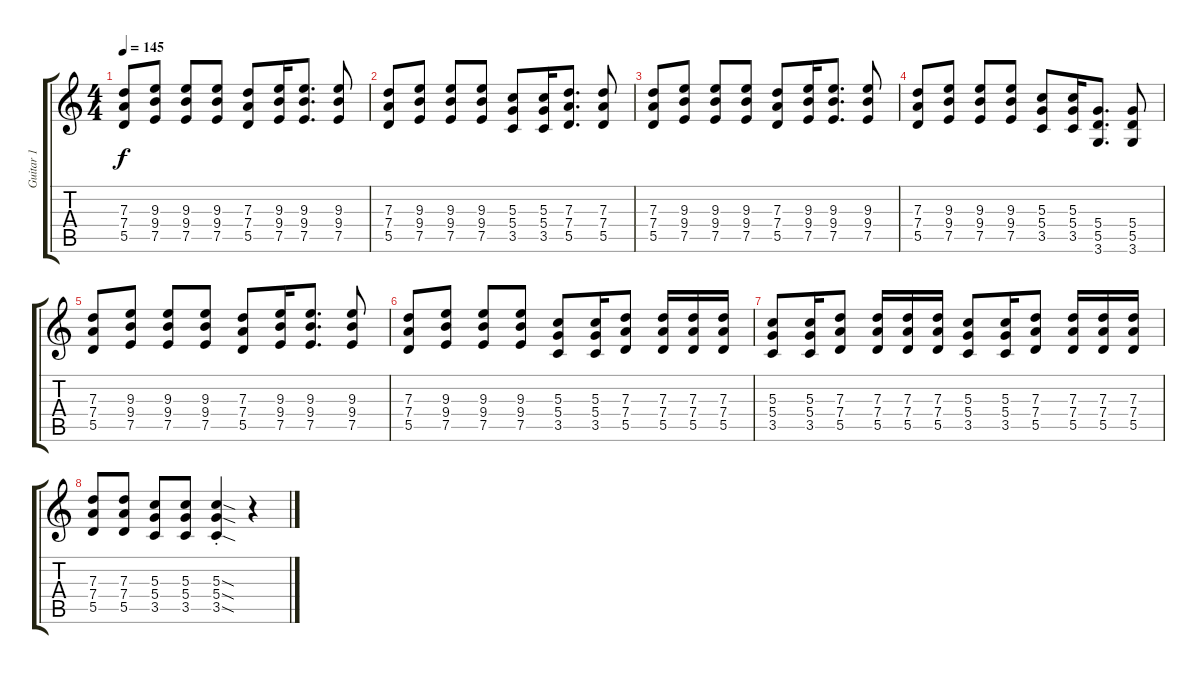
\track ("Guitar 1" "Guitar 1") {instrument distortionguitar}
\staff {score tabs}
\tuning (E4 B3 G3 D3 A2 E2) {hide}
\ts (4 4)
\tempo 145
\clef g2
\ks c
(7.3 7.4 5.5).8{dy f} (9.3 9.4 7.5).8 (9.3 9.4 7.5).8 (9.3 9.4 7.5).8 (7.3 7.4 5.5).8 (9.3 9.4 7.5).16 (9.3 9.4 7.5).8{d} (9.3 9.4 7.5).8 |
(7.3 7.4 5.5).8 (9.3 9.4 7.5).8 (9.3 9.4 7.5).8 (9.3 9.4 7.5).8 (5.3 5.4 3.5).8 (5.3 5.4 3.5).16 (7.3 7.4 5.5).8{d} (7.3 7.4 5.5).8 |
(7.3 7.4 5.5).8 (9.3 9.4 7.5).8 (9.3 9.4 7.5).8 (9.3 9.4 7.5).8 (7.3 7.4 5.5).8 (9.3 9.4 7.5).16 (9.3 9.4 7.5).8{d} (9.3 9.4 7.5).8 |
(7.3 7.4 5.5).8 (9.3 9.4 7.5).8 (9.3 9.4 7.5).8 (9.3 9.4 7.5).8 (5.3 5.4 3.5).8 (5.3 5.4 3.5).16 (5.4 5.5 3.6).8{d} (5.4 5.5 3.6).8 |
(7.3 7.4 5.5).8 (9.3 9.4 7.5).8 (9.3 9.4 7.5).8 (9.3 9.4 7.5).8 (7.3 7.4 5.5).8 (9.3 9.4 7.5).16 (9.3 9.4 7.5).8{d} (9.3 9.4 7.5).8 |
(7.3 7.4 5.5).8 (9.3 9.4 7.5).8 (9.3 9.4 7.5).8 (9.3 9.4 7.5).8 (5.3 5.4 3.5).8 (5.3 5.4 3.5).16 (7.3 7.4 5.5).8 (7.3 7.4 5.5).16 (7.3 7.4 5.5).16 (7.3 7.4 5.5).16 |
(5.3 5.4 3.5).8 (5.3 5.4 3.5).16 (7.3 7.4 5.5).8 (7.3 7.4 5.5).16 (7.3 7.4 5.5).16 (7.3 7.4 5.5).16 (5.3 5.4 3.5).8 (5.3 5.4 3.5).16 (7.3 7.4 5.5).8 (7.3 7.4 5.5).16 (7.3 7.4 5.5).16 (7.3 7.4 5.5).16 |
(7.3 7.4 5.5).8 (7.3 7.4 5.5).8 (5.3 5.4 3.5).8 (5.3 5.4 3.5).8 (5.3{sod st} 5.4{sod st} 3.5{sod st}).4 r.4
